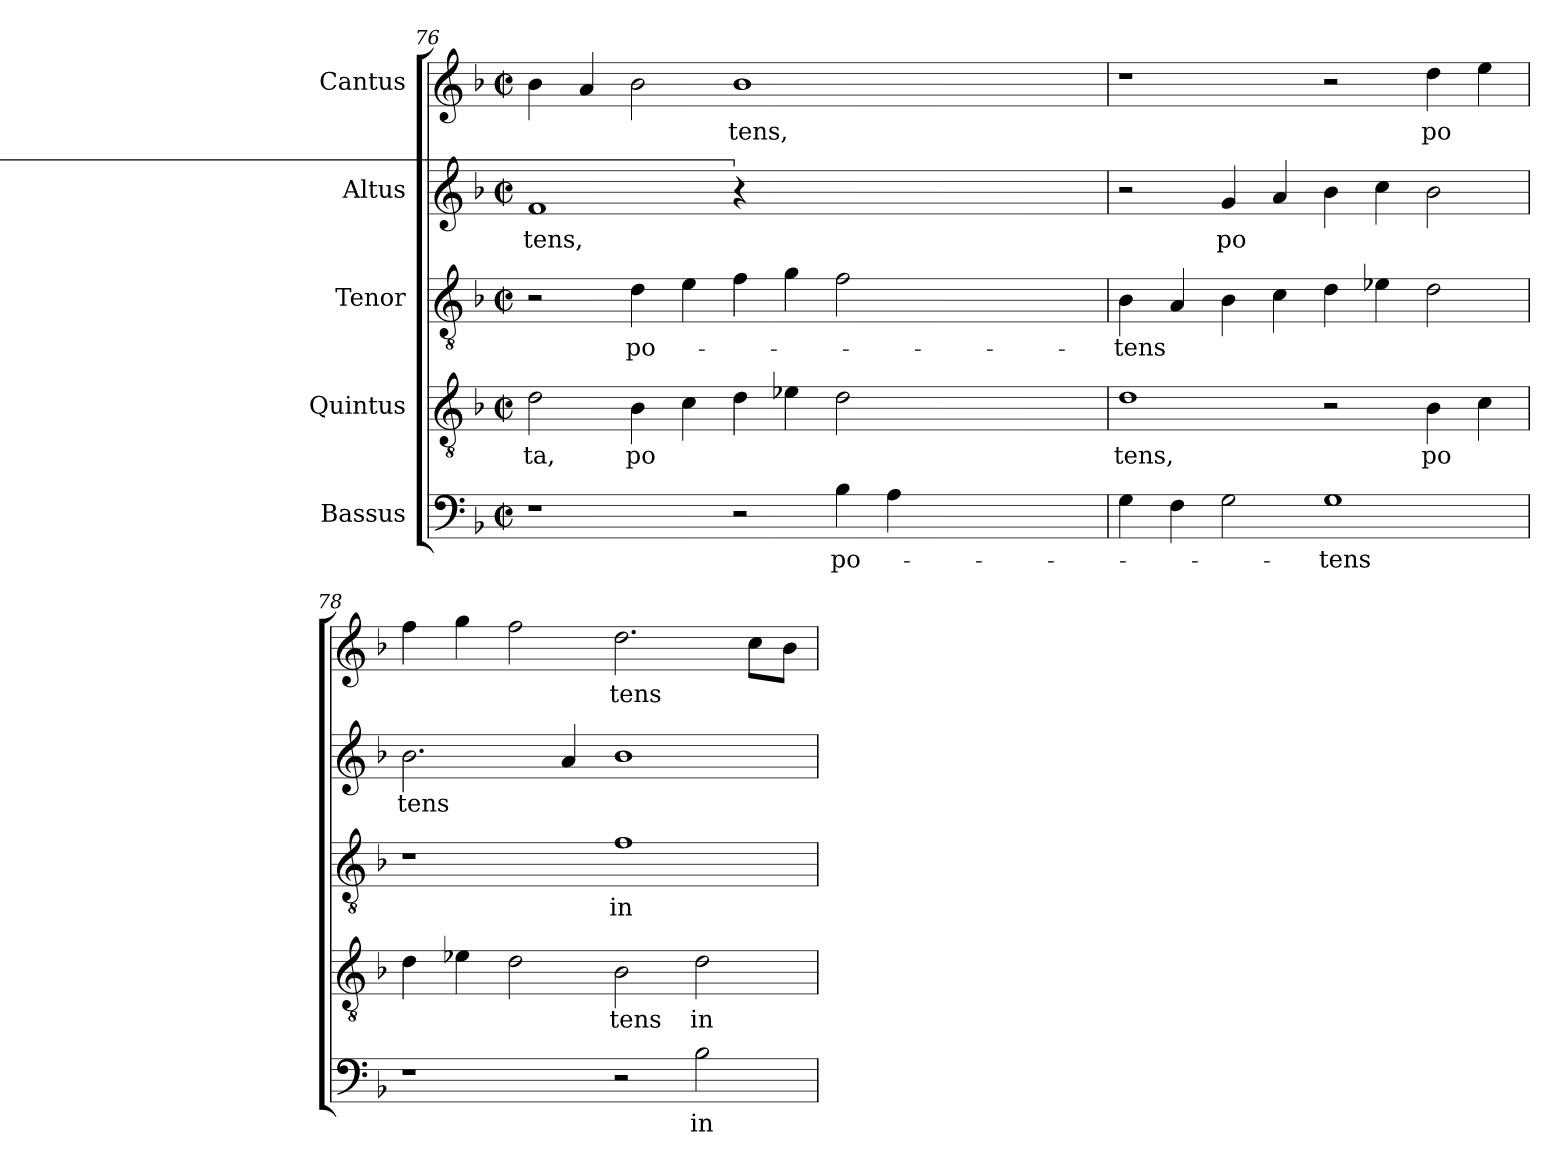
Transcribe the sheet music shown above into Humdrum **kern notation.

**kern	**text	**kern	**text	**kern	**text	**kern	**text	**kern	**text
*part5	*part5	*part4	*part4	*part3	*part3	*part2	*part2	*part1	*part1
*staff5	*staff5	*staff4	*staff4	*staff3	*staff3	*staff2	*staff2	*staff1	*staff1
*I"Bassus	*	*I"Quintus	*	*I"Tenor	*	*I"Altus	*	*I"Cantus	*
*clefF4	*	*clefGv2	*	*clefGv2	*	*clefG2	*	*clefG2	*
*k[b-]	*	*k[b-]	*	*k[b-]	*	*k[b-]	*	*k[b-]	*
*F:	*	*F:	*	*F:	*	*F:	*	*F:	*
*M2/2	*	*M2/2	*	*M2/2	*	*M2/2	*	*M2/2	*
*met(c|)	*	*met(c|)	*	*met(c|)	*	*met(c|)	*	*met(c|)	*
=76	=76	=76	=76	=76	=76	=76	=76	=76	=76
!	!	!	!LO:LY:b:cj	!	!	!	!LO:LY:b:cj	!	!
1r	.	2d\	ta,	2r	.	1f	tens,	4b-\	.
.	.	.	.	.	.	.	.	4a/	.
!	!	!	!LO:LY:b:cj	!	!LO:LY:b:cj	!	!	!	!
.	.	4B-\	po	4d\	po-	.	.	2b-\	.
.	.	4c\	.	4e\	.	.	.	.	.
!	!	!	!	!	!	!LO:N:vis=1	!	!	!LO:LY:b:cj
2r	.	4d\	.	4f\	.	4%9r	.	1b-	tens,
.	.	4e-\	.	4g\	.	.	.	.	.
!	!LO:LY:b:cj	!	!	!	!	!	!	!	!
4B-\	po-	2d\	.	2f\	.	.	.	.	.
4A\	.	.	.	.	.	.	.	.	.
1ryy	.	1ryy	.	1ryy	.	.	.	1ryy	.
4ryy	.	4ryy	.	4ryy	.	.	.	4ryy	.
=77	=77	=77	=77	=77	=77	=77	=77	=77	=77
!	!	!	!LO:LY:b:cj	!	!LO:LY:b	!	!	!	!
4G\	.	1d	tens,	4B-\	-tens	2r	.	1r	.
4F\	.	.	.	4A/	.	.	.	.	.
!	!	!	!	!	!	!	!LO:LY:b:cj	!	!
2G\	.	.	.	4B-\	.	4g/	po	.	.
.	.	.	.	4c\	.	4a/	.	.	.
!	!LO:LY:b:cj	!	!	!	!	!	!	!	!
1G	-tens	2r	.	4d\	.	4b-\	.	2r	.
.	.	.	.	4e-\	.	4cc\	.	.	.
!	!	!	!LO:LY:b:cj	!	!	!	!	!	!LO:LY:b:cj
.	.	4B-\	po	2d\	.	2b-\	.	4dd\	po
.	.	4c\	.	.	.	.	.	4ee\	.
=78	=78	=78	=78	=78	=78	=78	=78	=78	=78
!	!	!	!	!	!	!	!LO:LY:b	!	!
1r	.	4d\	.	1r	.	2.b-\	tens	4ff\	.
.	.	4e-\	.	.	.	.	.	4gg\	.
.	.	2d\	.	.	.	.	.	2ff\	.
.	.	.	.	.	.	4a/	.	.	.
!	!	!	!LO:LY:b:cj	!	!LO:LY:b:cj	!	!	!	!LO:LY:b
2r	.	2B-\	tens	1f	in	1b-	.	2.dd\	tens
!	!LO:LY:b:cj	!	!LO:LY:b:cj	!	!	!	!	!	!
2B-\	in	2d\	in	.	.	.	.	.	.
.	.	.	.	.	.	.	.	8cc\L	.
.	.	.	.	.	.	.	.	8b-\J	.
=	=	=	=	=	=	=	=	=	=
*-	*-	*-	*-	*-	*-	*-	*-	*-	*-
